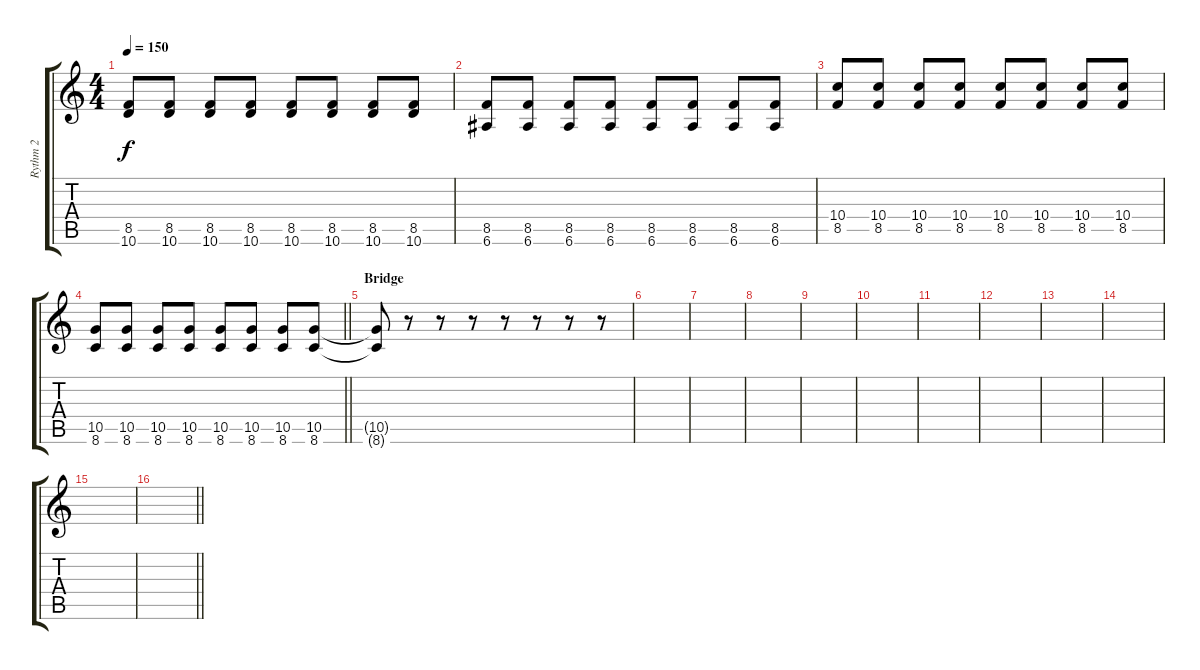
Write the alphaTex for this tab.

\track ("Rythm 2" "Rythm 2") {instrument overdrivenguitar}
\staff {score tabs}
\tuning (E4 B3 G3 D3 A2 E2) {hide}
\ts (4 4)
\tempo 150
\clef g2
\ks c
(8.5 10.6).8{dy f} (8.5 10.6).8 (8.5 10.6).8 (8.5 10.6).8 (8.5 10.6).8 (8.5 10.6).8 (8.5 10.6).8 (8.5 10.6).8 |
(8.5 6.6).8 (8.5 6.6).8 (8.5 6.6).8 (8.5 6.6).8 (8.5 6.6).8 (8.5 6.6).8 (8.5 6.6).8 (8.5 6.6).8 |
(10.4 8.5).8 (10.4 8.5).8 (10.4 8.5).8 (10.4 8.5).8 (10.4 8.5).8 (10.4 8.5).8 (10.4 8.5).8 (10.4 8.5).8 |
\barLineRight lightlight
(10.5 8.6).8 (10.5 8.6).8 (10.5 8.6).8 (10.5 8.6).8 (10.5 8.6).8 (10.5 8.6).8 (10.5 8.6).8 (10.5 8.6).8 |
\section ("" "Bridge")
(10.5{t} 8.6{t}).8 r.8 r.8 r.8 r.8 r.8 r.8 r.8 |
|
|
|
|
|
|
|
|
|
|
\barLineRight lightlight
